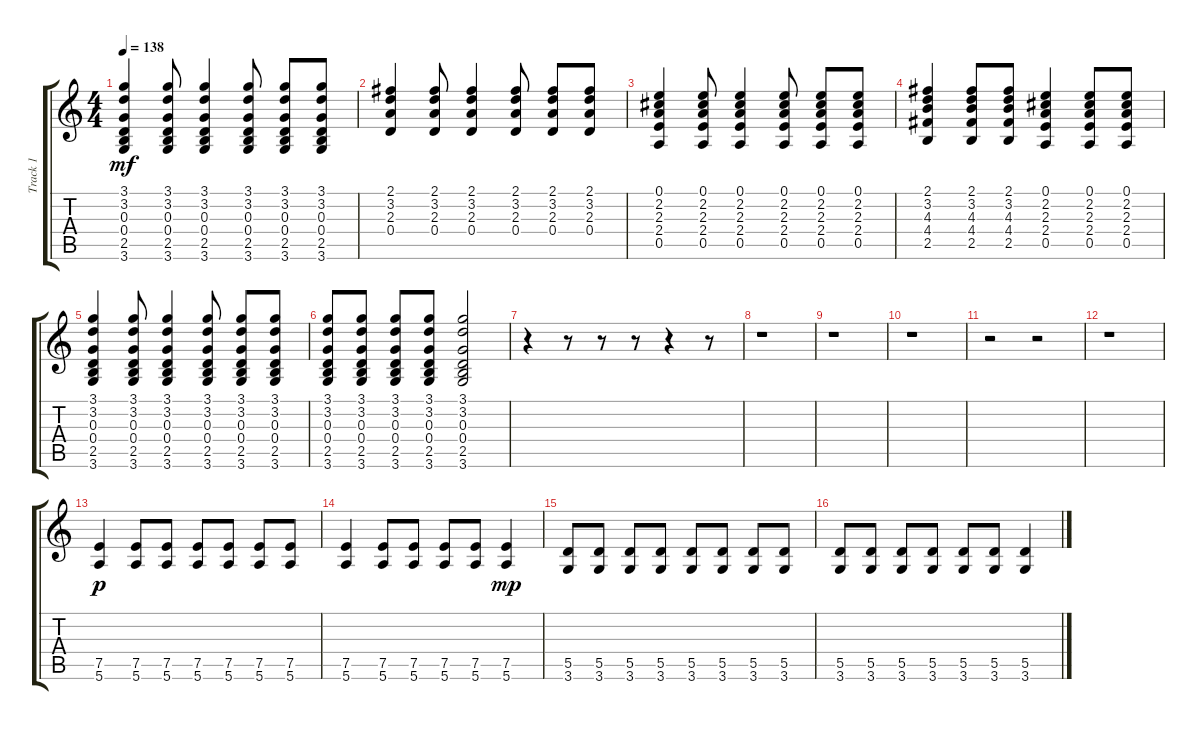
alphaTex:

\track ("Track 1" "Track 1") {instrument acousticguitarsteel}
\staff {score tabs}
\tuning (E4 B3 G3 D3 A2 E2) {hide}
\ts (4 4)
\tempo 138
\clef g2
\ks c
(3.1 3.2 0.3 0.4 2.5 3.6).4{dy mf} (3.1 3.2 0.3 0.4 2.5 3.6).8 (3.1 3.2 0.3 0.4 2.5 3.6).4 (3.1 3.2 0.3 0.4 2.5 3.6).8 (3.1 3.2 0.3 0.4 2.5 3.6).8 (3.1 3.2 0.3 0.4 2.5 3.6).8 |
(2.1 3.2 2.3 0.4).4 (2.1 3.2 2.3 0.4).8 (2.1 3.2 2.3 0.4).4 (2.1 3.2 2.3 0.4).8 (2.1 3.2 2.3 0.4).8 (2.1 3.2 2.3 0.4).8 |
(0.1 2.2 2.3 2.4 0.5).4 (0.1 2.2 2.3 2.4 0.5).8 (0.1 2.2 2.3 2.4 0.5).4 (0.1 2.2 2.3 2.4 0.5).8 (0.1 2.2 2.3 2.4 0.5).8 (0.1 2.2 2.3 2.4 0.5).8 |
(2.1 3.2 4.3 4.4 2.5).4 (2.1 3.2 4.3 4.4 2.5).8 (2.1 3.2 4.3 4.4 2.5).8 (0.1 2.2 2.3 2.4 0.5).4 (0.1 2.2 2.3 2.4 0.5).8 (0.1 2.2 2.3 2.4 0.5).8 |
(3.1 3.2 0.3 0.4 2.5 3.6).4 (3.1 3.2 0.3 0.4 2.5 3.6).8 (3.1 3.2 0.3 0.4 2.5 3.6).4 (3.1 3.2 0.3 0.4 2.5 3.6).8 (3.1 3.2 0.3 0.4 2.5 3.6).8 (3.1 3.2 0.3 0.4 2.5 3.6).8 |
(3.1 3.2 0.3 0.4 2.5 3.6).8 (3.1 3.2 0.3 0.4 2.5 3.6).8 (3.1 3.2 0.3 0.4 2.5 3.6).8 (3.1 3.2 0.3 0.4 2.5 3.6).8 (3.1 3.2 0.3 0.4 2.5 3.6).2 |
r.4 r.8 r.8 r.8 r.4 r.8 |
r.1 |
r.1 |
r.1 |
r.2 r.2 |
r.1 |
(7.5 5.6).4{dy p} (7.5 5.6).8 (7.5 5.6).8 (7.5 5.6).8 (7.5 5.6).8 (7.5 5.6).8 (7.5 5.6).8 |
(7.5 5.6).4 (7.5 5.6).8 (7.5 5.6).8 (7.5 5.6).8 (7.5 5.6).8 (7.5 5.6).4{dy mp} |
(5.5 3.6).8 (5.5 3.6).8 (5.5 3.6).8 (5.5 3.6).8 (5.5 3.6).8 (5.5 3.6).8 (5.5 3.6).8 (5.5 3.6).8 |
(5.5 3.6).8 (5.5 3.6).8 (5.5 3.6).8 (5.5 3.6).8 (5.5 3.6).8 (5.5 3.6).8 (5.5 3.6).4
